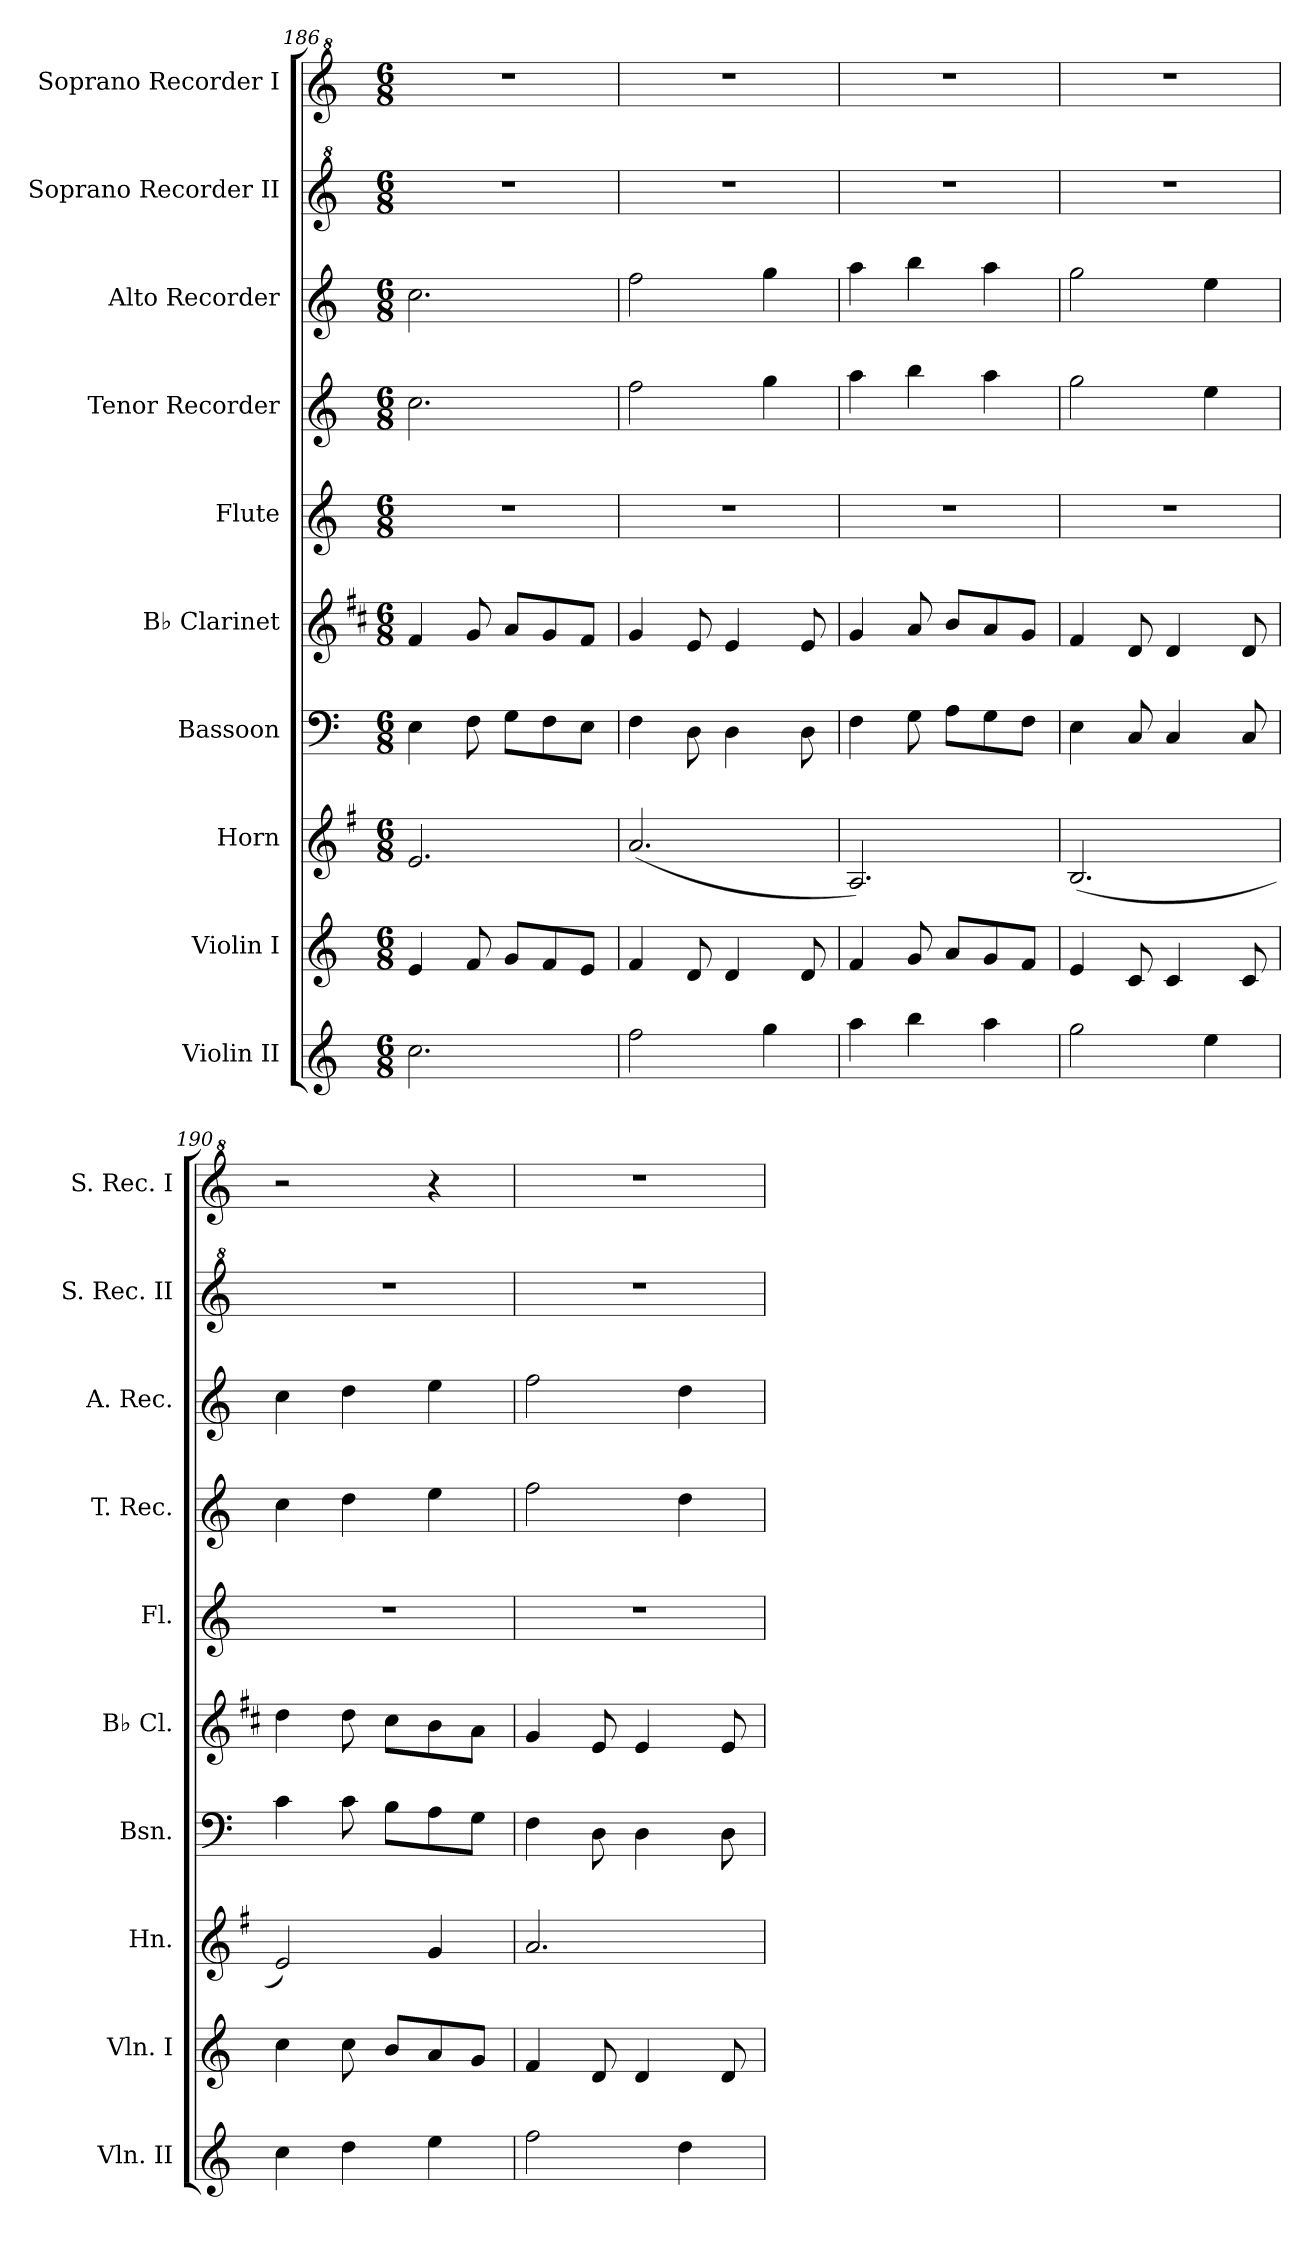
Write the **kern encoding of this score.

**kern	**kern	**kern	**kern	**kern	**kern	**kern	**kern	**kern	**kern
*part10	*part9	*part8	*part7	*part6	*part5	*part4	*part3	*part2	*part1
*staff10	*staff9	*staff8	*staff7	*staff6	*staff5	*staff4	*staff3	*staff2	*staff1
*I"Violin II	*I"Violin I	*I"Horn	*I"Bassoon	*I"B♭ Clarinet	*I"Flute	*I"Tenor Recorder	*I"Alto Recorder	*I"Soprano Recorder II	*I"Soprano Recorder I
*I'Vln. II	*I'Vln. I	*I'Hn.	*I'Bsn.	*I'B♭ Cl.	*I'Fl.	*I'T. Rec.	*I'A. Rec.	*I'S. Rec. II	*I'S. Rec. I
*clefG2	*clefG2	*clefG2	*clefF4	*clefG2	*clefG2	*clefG2	*clefG2	*clefG^2	*clefG^2
*	*	*ITrd4c7	*	*ITrd1c2	*	*	*	*	*
*k[]	*k[]	*k[]	*k[]	*k[]	*k[]	*k[]	*k[]	*k[]	*k[]
*C:	*C:	*C:	*C:	*C:	*C:	*C:	*C:	*C:	*C:
*M6/8	*M6/8	*M6/8	*M6/8	*M6/8	*M6/8	*M6/8	*M6/8	*M6/8	*M6/8
=186	=186	=186	=186	=186	=186	=186	=186	=186	=186
2.cc\	4e/	2.A/	4E\	4e/	2.r	2.cc\	2.cc\	2.r	2.r
.	8f/	.	8F\	8f/	.	.	.	.	.
.	8g/L	.	8G\L	8g/L	.	.	.	.	.
.	8f/	.	8F\	8f/	.	.	.	.	.
.	8e/J	.	8E\J	8e/J	.	.	.	.	.
!!LO:PB:g=z
=187	=187	=187	=187	=187	=187	=187	=187	=187	=187
2ff\	4f/	(2.d/	4F\	4f/	2.r	2ff\	2ff\	2.r	2.r
.	8d/	.	8D\	8d/	.	.	.	.	.
.	4d/	.	4D\	4d/	.	.	.	.	.
4gg\	.	.	.	.	.	4gg\	4gg\	.	.
.	8d/	.	8D\	8d/	.	.	.	.	.
=188	=188	=188	=188	=188	=188	=188	=188	=188	=188
4aa\	4f/	2.D/)	4F\	4f/	2.r	4aa\	4aa\	2.r	2.r
4bb\	8g/	.	8G\	8g/	.	4bb\	4bb\	.	.
.	8a/L	.	8A\L	8a/L	.	.	.	.	.
4aa\	8g/	.	8G\	8g/	.	4aa\	4aa\	.	.
.	8f/J	.	8F\J	8f/J	.	.	.	.	.
=189	=189	=189	=189	=189	=189	=189	=189	=189	=189
2gg\	4e/	(2.E/	4E\	4e/	2.r	2gg\	2gg\	2.r	2.r
.	8c/	.	8C/	8c/	.	.	.	.	.
.	4c/	.	4C/	4c/	.	.	.	.	.
4ee\	.	.	.	.	.	4ee\	4ee\	.	.
.	8c/	.	8C/	8c/	.	.	.	.	.
=190	=190	=190	=190	=190	=190	=190	=190	=190	=190
4cc\	4cc\	2A/)	4c\	4cc\	2.r	4cc\	4cc\	2.r	2r
4dd\	8cc\	.	8c\	8cc\	.	4dd\	4dd\	.	.
.	8b/L	.	8B\L	8b\L	.	.	.	.	.
4ee\	8a/	4c/	8A\	8a\	.	4ee\	4ee\	.	4r
.	8g/J	.	8G\J	8g\J	.	.	.	.	.
=191	=191	=191	=191	=191	=191	=191	=191	=191	=191
2ff\	4f/	2.d/	4F\	4f/	2.r	2ff\	2ff\	2.r	2.r
.	8d/	.	8D\	8d/	.	.	.	.	.
.	4d/	.	4D\	4d/	.	.	.	.	.
4dd\	.	.	.	.	.	4dd\	4dd\	.	.
.	8d/	.	8D\	8d/	.	.	.	.	.
=	=	=	=	=	=	=	=	=	=
*-	*-	*-	*-	*-	*-	*-	*-	*-	*-
